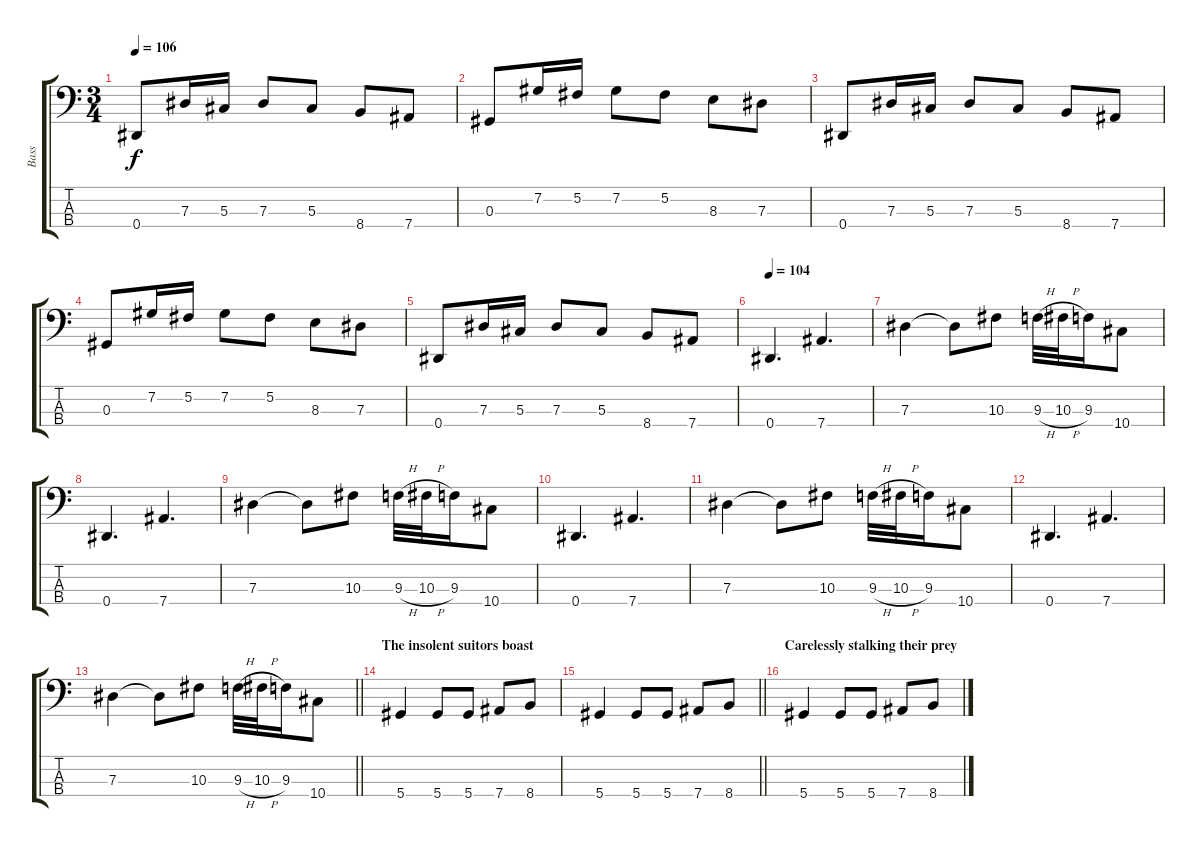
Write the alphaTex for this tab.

\track ("Bass" "Bass") {instrument electricbassfinger}
\staff {score tabs}
\tuning (Gb2 Db2 Ab1 Eb1) {hide}
\ts (3 4)
\tempo 106
\clef f4
\ks c
0.4.8{dy f} 7.3.16 5.3.16 7.3.8 5.3.8 8.4.8 7.4.8 |
0.3.8 7.2.16 5.2.16 7.2.8 5.2.8 8.3.8 7.3.8 |
0.4.8 7.3.16 5.3.16 7.3.8 5.3.8 8.4.8 7.4.8 |
0.3.8 7.2.16 5.2.16 7.2.8 5.2.8 8.3.8 7.3.8 |
0.4.8 7.3.16 5.3.16 7.3.8 5.3.8 8.4.8 7.4.8 |
\tempo 104
0.4.4{d} 7.4.4{d} |
7.3.4 7.3{t}.8 10.3.8 9.3{h}.32 10.3{h}.32 9.3.16 10.4.8 |
0.4.4{d} 7.4.4{d} |
7.3.4 7.3{t}.8 10.3.8 9.3{h}.32 10.3{h}.32 9.3.16 10.4.8 |
0.4.4{d} 7.4.4{d} |
7.3.4 7.3{t}.8 10.3.8 9.3{h}.32 10.3{h}.32 9.3.16 10.4.8 |
0.4.4{d} 7.4.4{d} |
\barLineRight lightlight
7.3.4 7.3{t}.8 10.3.8 9.3{h}.32 10.3{h}.32 9.3.16 10.4.8 |
\section ("" "The insolent suitors boast")
5.4.4 5.4.8 5.4.8 7.4.8 8.4.8 |
\barLineRight lightlight
5.4.4 5.4.8 5.4.8 7.4.8 8.4.8 |
\section ("" "Carelessly stalking their prey")
5.4.4 5.4.8 5.4.8 7.4.8 8.4.8
